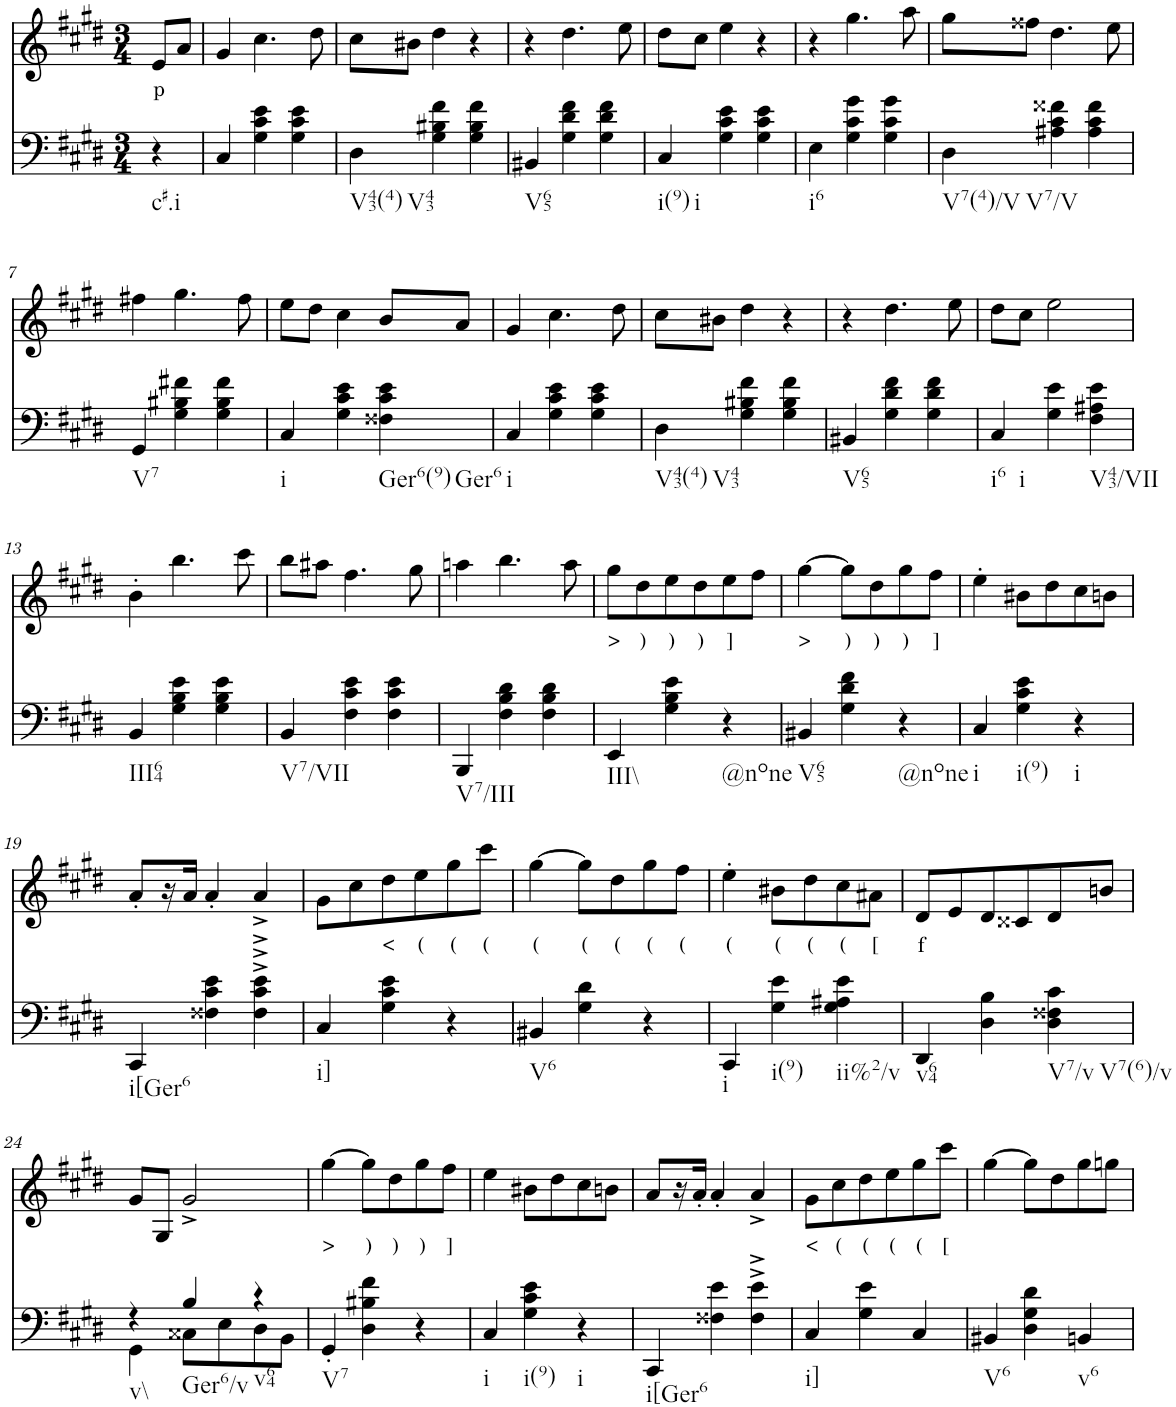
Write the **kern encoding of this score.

**kern	**kern	**text
*part2	*part1	*part1
*staff2	*staff1	*staff1
*I"Piano	*I"Piano	*
*I'Pno	*I'Pno	*
*clefF4	*clefG2	*
*k[f#c#g#d#]	*k[f#c#g#d#]	*
*c#:	*c#:	*
*M3/4	*M3/4	*
=	=	=
!LO:TX:b:t=c#.i	!	!
!	!	!LO:LY:b
4r	8e/L	p
.	8a/J	.
=1	=1	=1
4C#/	4g#/	.
4G#\ 4c#\ 4e\	4.cc#\	.
4G#\ 4c#\ 4e\	.	.
.	8dd#\	.
=2	=2	=2
!LO:TX:b:t=V43(4)	!	!
!LO:TX:b:t=V43	!	!
4D#\	8cc#\L	.
.	8b#X\J	.
4G#\ 4B#X\ 4f#\	4dd#\	.
4G#\ 4B#\ 4f#\	4r	.
=3	=3	=3
!LO:TX:b:t=V65	!	!
4BB#X/	4r	.
4G#\ 4d#\ 4f#\	4.dd#\	.
4G#\ 4d#\ 4f#\	.	.
.	8ee\	.
=4	=4	=4
!LO:TX:b:t=i(9)	!	!
!LO:TX:b:t=i	!	!
4C#/	8dd#\L	.
.	8cc#\J	.
4G#\ 4c#\ 4e\	4ee\	.
4G#\ 4c#\ 4e\	4r	.
=5	=5	=5
!LO:TX:b:t=i6	!	!
4E\	4r	.
4G#\ 4c#\ 4g#\	4.gg#\	.
4G#\ 4c#\ 4g#\	.	.
.	8aa\	.
=6	=6	=6
!LO:TX:b:t=V7(4)/V	!	!
!LO:TX:b:t=V7/V	!	!
4D#\	8gg#\L	.
.	8ff##X\J	.
4A#X\ 4c#\ 4f##X\	4.dd#\	.
4A#\ 4c#\ 4f##\	.	.
.	8ee\	.
!!LO:LB:g=z
=7	=7	=7
!LO:TX:b:t=V7	!	!
4GG#/	4ff#X\	.
4G#\ 4B#X\ 4f#X\	4.gg#\	.
4G#\ 4B#\ 4f#\	.	.
.	8ff#\	.
=8	=8	=8
!LO:TX:b:t=i	!	!
4C#/	8ee\L	.
.	8dd#\J	.
4G#\ 4c#\ 4e\	4cc#\	.
!LO:TX:b:t=Ger6(9)	!	!
!LO:TX:b:t=Ger6	!	!
4F##X\ 4c#\ 4e\	8b/L	.
.	8a/J	.
=9	=9	=9
!LO:TX:b:t=i	!	!
4C#/	4g#/	.
4G#\ 4c#\ 4e\	4.cc#\	.
4G#\ 4c#\ 4e\	.	.
.	8dd#\	.
=10	=10	=10
!LO:TX:b:t=V43(4)	!	!
!LO:TX:b:t=V43	!	!
4D#\	8cc#\L	.
.	8b#X\J	.
4G#\ 4B#X\ 4f#\	4dd#\	.
4G#\ 4B#\ 4f#\	4r	.
=11	=11	=11
!LO:TX:b:t=V65	!	!
4BB#X/	4r	.
4G#\ 4d#\ 4f#\	4.dd#\	.
4G#\ 4d#\ 4f#\	.	.
.	8ee\	.
=12	=12	=12
!LO:TX:b:t=i6	!	!
!LO:TX:b:t=i	!	!
4C#/	8dd#\L	.
.	8cc#\J	.
4G#\ 4e\	2ee\	.
!LO:TX:b:t=V43/VII	!	!
4F#\ 4A#X\ 4e\	.	.
!!LO:LB:g=z
=13	=13	=13
!LO:TX:b:t=III64	!	!
4BB/	4b'\	.
4G#\ 4B\ 4e\	4.bb\	.
4G#\ 4B\ 4e\	.	.
.	8ccc#\	.
=14	=14	=14
!LO:TX:b:t=V7/VII	!	!
4BB/	8bb\L	.
.	8aa#X\J	.
4F#\ 4c#\ 4e\	4.ff#\	.
4F#\ 4c#\ 4e\	.	.
.	8gg#\	.
=15	=15	=15
!LO:TX:b:t=V7/III	!	!
4BBB/	4aan\	.
4F#\ 4B\ 4d#\	4.bb\	.
4F#\ 4B\ 4d#\	.	.
.	8aa\	.
=16	=16	=16
!LO:TX:b:t=III\\	!	!
!	!	!LO:LY:b
4EE/	8gg#\L	>
!	!	!LO:LY:b
.	8dd#\	)
!	!	!LO:LY:b
4G#\ 4B\ 4e\	8ee\	)
!	!	!LO:LY:b
.	8dd#\	)
!LO:TX:b:t=@none	!	!
!	!	!LO:LY:b
4r	8ee\	]
.	8ff#\J	.
=17	=17	=17
!LO:TX:b:t=V65	!	!
!	!	!LO:LY:b
4BB#X/	[4gg#\	>
!	!	!LO:LY:b
4G#\ 4d#\ 4f#\	8gg#\L]	)
!	!	!LO:LY:b
.	8dd#\	)
!LO:TX:b:t=@none	!	!
!	!	!LO:LY:b
4r	8gg#\	)
!	!	!LO:LY:b
.	8ff#\J	]
=18	=18	=18
!LO:TX:b:t=i	!	!
4C#/	4ee'\	.
!LO:TX:b:t=i(9)	!	!
4G#\ 4c#\ 4e\	8b#X\L	.
.	8dd#\	.
!LO:TX:b:t=i	!	!
4r	8cc#\	.
.	8bn\J	.
!!LO:LB:g=z
=19	=19	=19
!LO:TX:b:t=i[Ger6	!	!
4CC#/	8a'/L	.
.	16r	.
.	16a/JJ	.
4F##X\ 4c#\ 4e\	4a'/	.
4F##\^ 4c#\^ 4e\^	4a^/	.
=20	=20	=20
!LO:TX:b:t=i]	!	!
4C#/	8g#\L	.
.	8cc#\	.
!	!	!LO:LY:b
4G#\ 4c#\ 4e\	8dd#\	<
!	!	!LO:LY:b
.	8ee\	(
!	!	!LO:LY:b
4r	8gg#\	(
!	!	!LO:LY:b
.	8ccc#\J	(
=21	=21	=21
!LO:TX:b:t=V6	!	!
!	!	!LO:LY:b
4BB#X/	[4gg#\	(
!	!	!LO:LY:b
4G#\ 4d#\	8gg#\L]	(
!	!	!LO:LY:b
.	8dd#\	(
!	!	!LO:LY:b
4r	8gg#\	(
!	!	!LO:LY:b
.	8ff#\J	(
=22	=22	=22
!LO:TX:b:t=i	!	!
!	!	!LO:LY:b
4CC#/	4ee'\	(
!LO:TX:b:t=i(9)	!	!
!	!	!LO:LY:b
4G#\ 4e\	8b#X\L	(
!	!	!LO:LY:b
.	8dd#\	(
!LO:TX:b:t=ii%2/v	!	!
!	!	!LO:LY:b
4G#\ 4A#X\ 4e\	8cc#\	(
!	!	!LO:LY:b
.	8a#X\J	[
=23	=23	=23
!LO:TX:b:t=v64	!	!
!	!	!LO:LY:b
4DD#/	8d#/L	f
.	8e/	.
4D#\ 4B\	8d#/	.
.	8c##X/	.
!LO:TX:b:t=V7/v	!	!
!LO:TX:b:t=V7(6)/v	!	!
4D#\ 4F##X\ 4c#\	8d#/	.
.	8bn/J	.
!!LO:LB:g=z
=24	=24	=24
*^	*	*
!LO:TX:b:t=v\\	!	!	!
4r	4GG#\	8g#/L	.
.	.	8G#/J	.
!LO:TX:b:t=Ger6/v	!	!	!
4B/	8C##X\L	2g#^/	.
.	8E\	.	.
!LO:TX:b:t=v64	!	!	!
4r	8D#\	.	.
.	8BB\J	.	.
=25	=25	=25	=25
!LO:TX:b:t=V7	!	!	!
!	!	!	!LO:LY:b
*v	*v	*	*
4GG#'/	[4gg#\	>
!	!	!LO:LY:b
4D#\ 4B#X\ 4f#\	8gg#\L]	)
!	!	!LO:LY:b
.	8dd#\	)
!	!	!LO:LY:b
4r	8gg#\	)
!	!	!LO:LY:b
.	8ff#\J	]
=26	=26	=26
!LO:TX:b:t=i	!	!
4C#/	4ee\	.
!LO:TX:b:t=i(9)	!	!
4G#\ 4c#\ 4e\	8b#X\L	.
.	8dd#\	.
!LO:TX:b:t=i	!	!
4r	8cc#\	.
.	8bn\J	.
=27	=27	=27
!LO:TX:b:t=i[Ger6	!	!
4CC#/	8a/L	.
.	16r	.
.	16a'/JJ	.
4F##X\ 4e\	4a'/	.
4F##\^ 4e\^	4a^/	.
=28	=28	=28
!LO:TX:b:t=i]	!	!
!	!	!LO:LY:b
4C#/	8g#\L	<
!	!	!LO:LY:b
.	8cc#\	(
!	!	!LO:LY:b
4G#\ 4e\	8dd#\	(
!	!	!LO:LY:b
.	8ee\	(
!	!	!LO:LY:b
4C#/	8gg#\	(
!	!	!LO:LY:b
.	8ccc#\J	[
=29	=29	=29
!LO:TX:b:t=V6	!	!
4BB#X/	[4gg#\	.
4D#\ 4G#\ 4d#\	8gg#\L]	.
.	8dd#\	.
!LO:TX:b:t=v6	!	!
4BBn/	8gg#\	.
.	8ggn\J	.
=	=	=
*-	*-	*-
